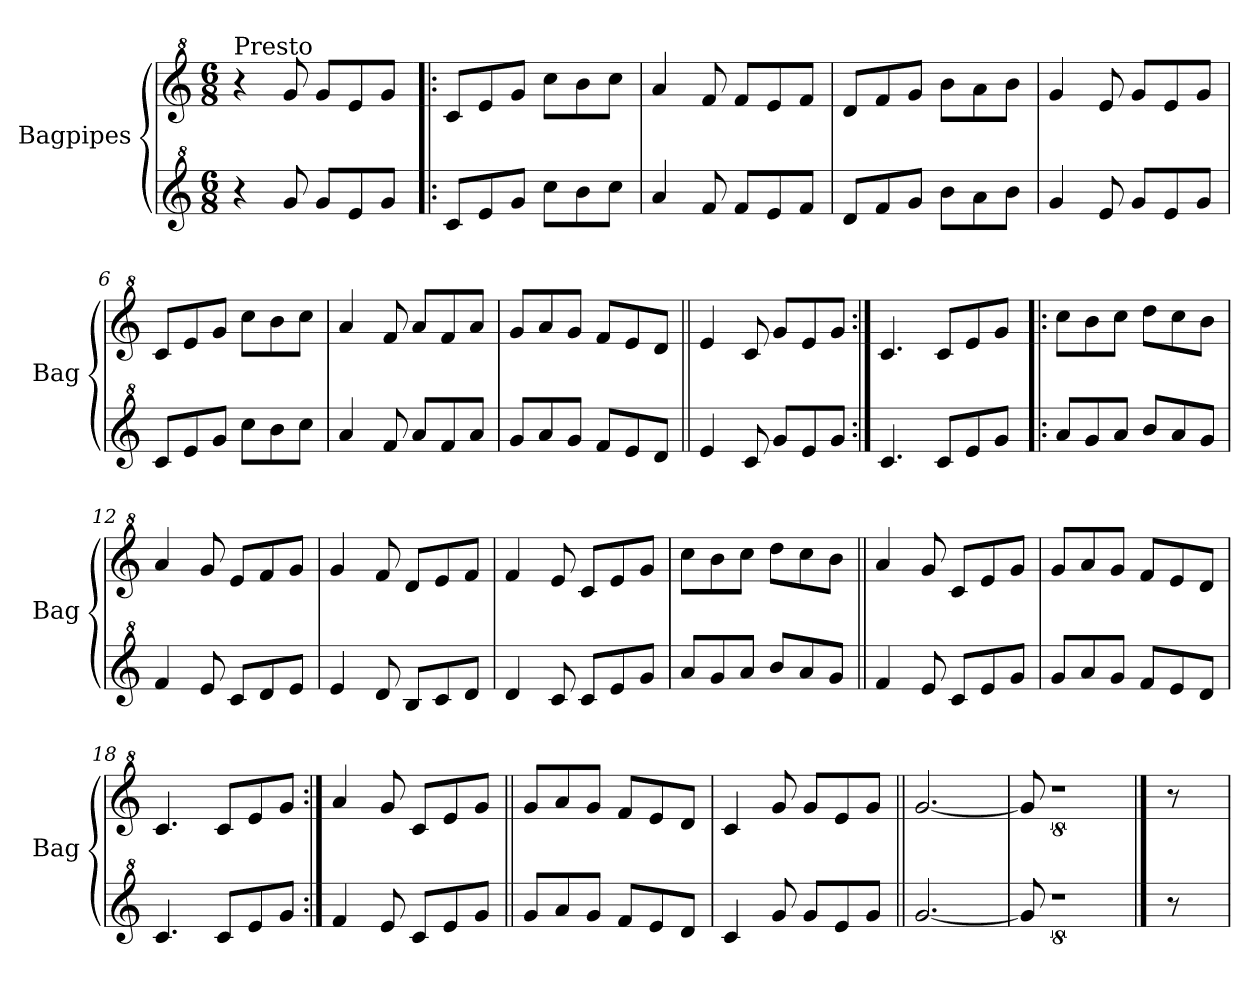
**kern	**kern
*part2	*part1
*staff2	*staff1
*I"Bagpipes	*I"Bagpipes
*I'Bag	*I'Bag
*clefG^2	*clefG^2
*k[]	*k[]
*C:	*C:
*M6/8	*M6/8
=1	=1
!	!LO:TX:a:t=Presto
4r	4r
8gg/	8gg/
8gg/L	8gg/L
8ee/	8ee/
8gg/J	8gg/J
=2!|:	=2!|:
8cc/L	8cc/L
8ee/	8ee/
8gg/J	8gg/J
8ccc\L	8ccc\L
8bb\	8bb\
8ccc\J	8ccc\J
=3	=3
4aa/	4aa/
8ff/	8ff/
8ff/L	8ff/L
8ee/	8ee/
8ff/J	8ff/J
=4	=4
8dd/L	8dd/L
8ff/	8ff/
8gg/J	8gg/J
8bb\L	8bb\L
8aa\	8aa\
8bb\J	8bb\J
=5	=5
4gg/	4gg/
8ee/	8ee/
8gg/L	8gg/L
8ee/	8ee/
8gg/J	8gg/J
=6	=6
8cc/L	8cc/L
8ee/	8ee/
8gg/J	8gg/J
8ccc\L	8ccc\L
8bb\	8bb\
8ccc\J	8ccc\J
=7	=7
4aa/	4aa/
8ff/	8ff/
8aa/L	8aa/L
8ff/	8ff/
8aa/J	8aa/J
!!LO:LB:g=z
=8	=8
8gg/L	8gg/L
8aa/	8aa/
8gg/J	8gg/J
8ff/L	8ff/L
8ee/	8ee/
8dd/J	8dd/J
=9||	=9||
4ee/	4ee/
8cc/	8cc/
8gg/L	8gg/L
8ee/	8ee/
8gg/J	8gg/J
=10:|!	=10:|!
4.cc/	4.cc/
8cc/L	8cc/L
8ee/	8ee/
8gg/J	8gg/J
=11!|:	=11!|:
8aa/L	8ccc\L
8gg/	8bb\
8aa/J	8ccc\J
8bb/L	8ddd\L
8aa/	8ccc\
8gg/J	8bb\J
=12	=12
4ff/	4aa/
8ee/	8gg/
8cc/L	8ee/L
8dd/	8ff/
8ee/J	8gg/J
=13	=13
4ee/	4gg/
8dd/	8ff/
8b/L	8dd/L
8cc/	8ee/
8dd/J	8ff/J
=14	=14
4dd/	4ff/
8cc/	8ee/
8cc/L	8cc/L
8ee/	8ee/
8gg/J	8gg/J
!!LO:LB:g=z
=15	=15
8aa/L	8ccc\L
8gg/	8bb\
8aa/J	8ccc\J
8bb/L	8ddd\L
8aa/	8ccc\
8gg/J	8bb\J
=16||	=16||
4ff/	4aa/
8ee/	8gg/
8cc/L	8cc/L
8ee/	8ee/
8gg/J	8gg/J
=17	=17
8gg/L	8gg/L
8aa/	8aa/
8gg/J	8gg/J
8ff/L	8ff/L
8ee/	8ee/
8dd/J	8dd/J
=18	=18
4.cc/	4.cc/
8cc/L	8cc/L
8ee/	8ee/
8gg/J	8gg/J
=19:|!	=19:|!
4ff/	4aa/
8ee/	8gg/
8cc/L	8cc/L
8ee/	8ee/
8gg/J	8gg/J
=20||	=20||
8gg/L	8gg/L
8aa/	8aa/
8gg/J	8gg/J
8ff/L	8ff/L
8ee/	8ee/
8dd/J	8dd/J
=21	=21
4cc/	4cc/
8gg/	8gg/
8gg/L	8gg/L
8ee/	8ee/
8gg/J	8gg/J
=22||	=22||
[2.gg/	[2.gg/
!!LO:LB:g=z
=23	=23
8gg/]	8gg/]
8%5r	8%5r
==24	==24
8r	8r
=	=
*-	*-
